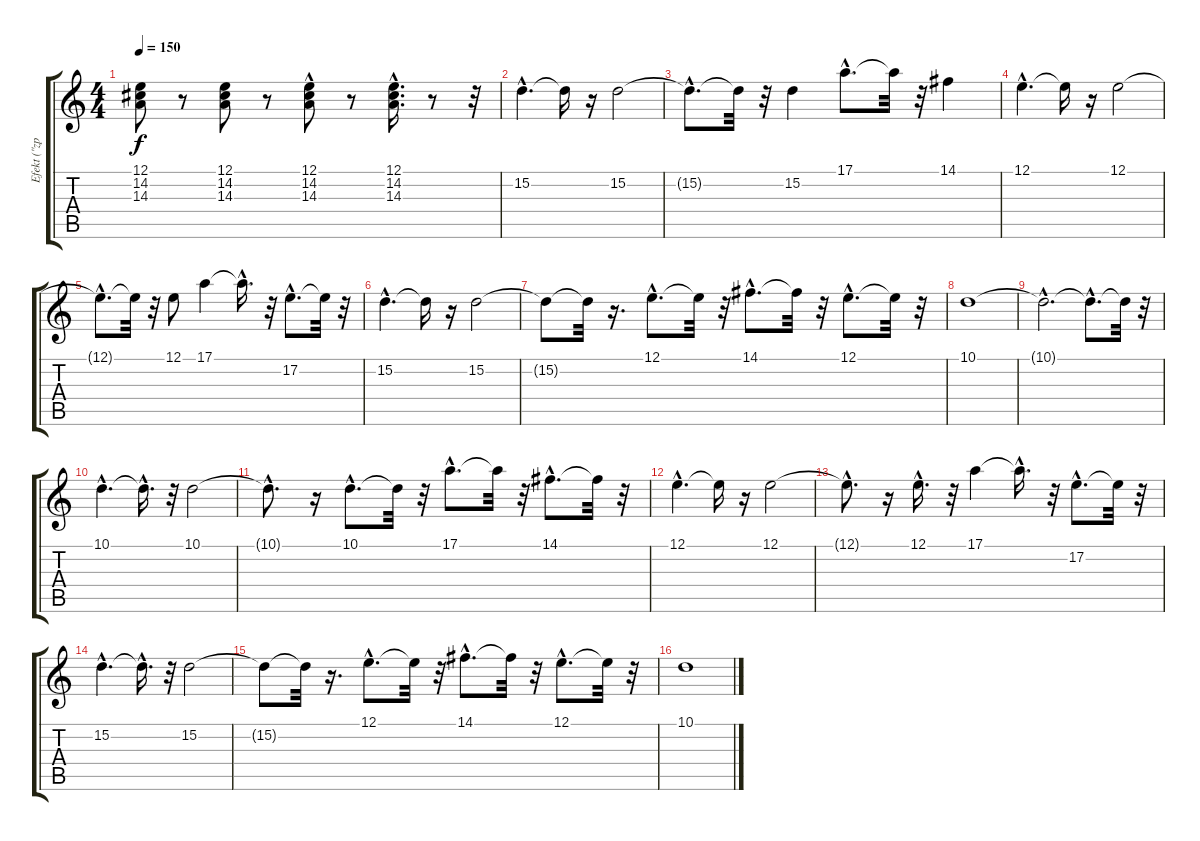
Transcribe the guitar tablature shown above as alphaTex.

\track ("Efekt (\"zpìv 2\")" "Efekt (\"zp") {instrument synthstrings1}
\staff {score tabs}
\tuning (E4 B3 G3 D3 A2 E2) {hide}
\ts (4 4)
\tempo 150
\clef g2
\ks c
(12.1 14.2 14.3).8{dy f} r.8 (12.1 14.2 14.3).8 r.8 (12.1 14.2 14.3{hac}).8 r.8 (12.1{hac} 14.2{hac} 14.3{hac}).16{d} r.8 r.32 |
15.2{hac}.4{d volume 16} 15.2{t}.16 r.16 15.2.2 |
15.2{hac t}.8{d} 15.2{t}.32 r.32 15.2.4 17.1{hac}.8{d} 17.1{t}.32 r.32 14.1.4 |
12.1{hac}.4{d} 12.1{t}.16 r.16 12.1.2 |
12.1{hac t}.8{d} 12.1{t}.32 r.32 12.1.8 17.1.4 17.1{hac t}.16{d} r.32 17.2{hac}.8{d} 17.2{t}.32 r.32 |
15.2{hac}.4{d} 15.2{t}.16 r.16 15.2.2 |
15.2{t}.8 15.2{t}.32 r.16{d} 12.1{hac}.8{d} 12.1{t}.32 r.32 14.1{hac}.8{d} 14.1{t}.32 r.32 12.1{hac}.8{d} 12.1{t}.32 r.32 |
10.1.1 |
10.1{hac t}.2{d} 10.1{hac t}.8{d} 10.1{t}.32 r.32 |
10.1{hac}.4{d} 10.1{hac t}.16{d} r.32 10.1.2 |
10.1{hac t}.8{d} r.16 10.1{hac}.8{d} 10.1{t}.32 r.32 17.1{hac}.8{d} 17.1{t}.32 r.32 14.1{hac}.8{d} 14.1{t}.32 r.32 |
12.1{hac}.4{d} 12.1{t}.16 r.16 12.1.2 |
12.1{hac t}.8{d} r.16 12.1{hac}.16{d} r.32 17.1.4 17.1{hac t}.16{d} r.32 17.2{hac}.8{d} 17.2{t}.32 r.32 |
15.2{hac}.4{d} 15.2{hac t}.16{d} r.32 15.2.2 |
15.2{t}.8 15.2{t}.32 r.16{d} 12.1{hac}.8{d} 12.1{t}.32 r.32 14.1{hac}.8{d} 14.1{t}.32 r.32 12.1{hac}.8{d} 12.1{t}.32 r.32 |
10.1.1
